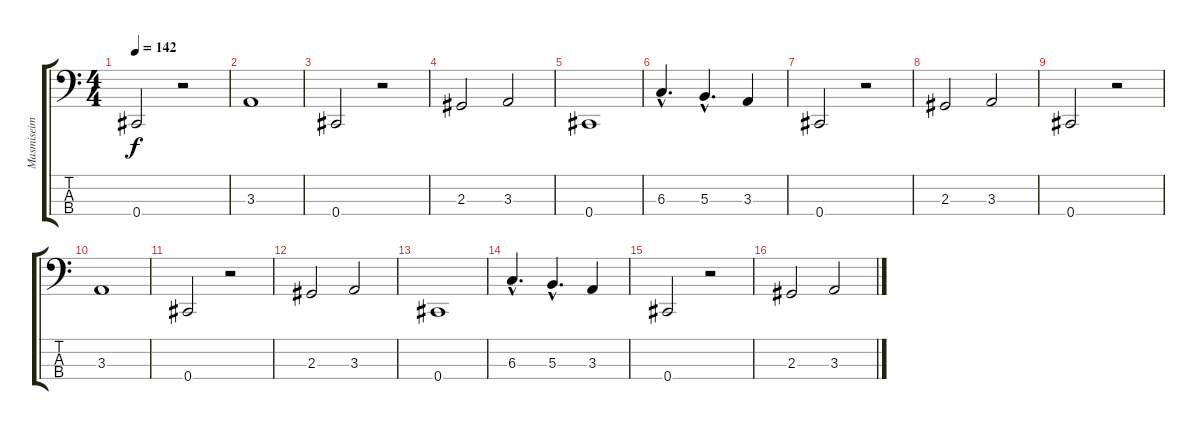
\track ("Masmiseim" "Masmiseim") {instrument electricbassfinger}
\staff {score tabs}
\tuning (E2 B1 Gb1 Db1) {hide}
\ts (4 4)
\tempo 142
\clef f4
\ks c
0.4.2{dy f} r.2 |
3.3.1 |
0.4.2 r.2 |
2.3.2 3.3.2 |
0.4.1 |
6.3{hac}.4{d} 5.3{hac}.4{d} 3.3.4 |
0.4.2 r.2 |
2.3.2 3.3.2 |
0.4.2 r.2 |
3.3.1 |
0.4.2 r.2 |
2.3.2 3.3.2 |
0.4.1 |
6.3{hac}.4{d} 5.3{hac}.4{d} 3.3.4 |
0.4.2 r.2 |
2.3.2 3.3.2
